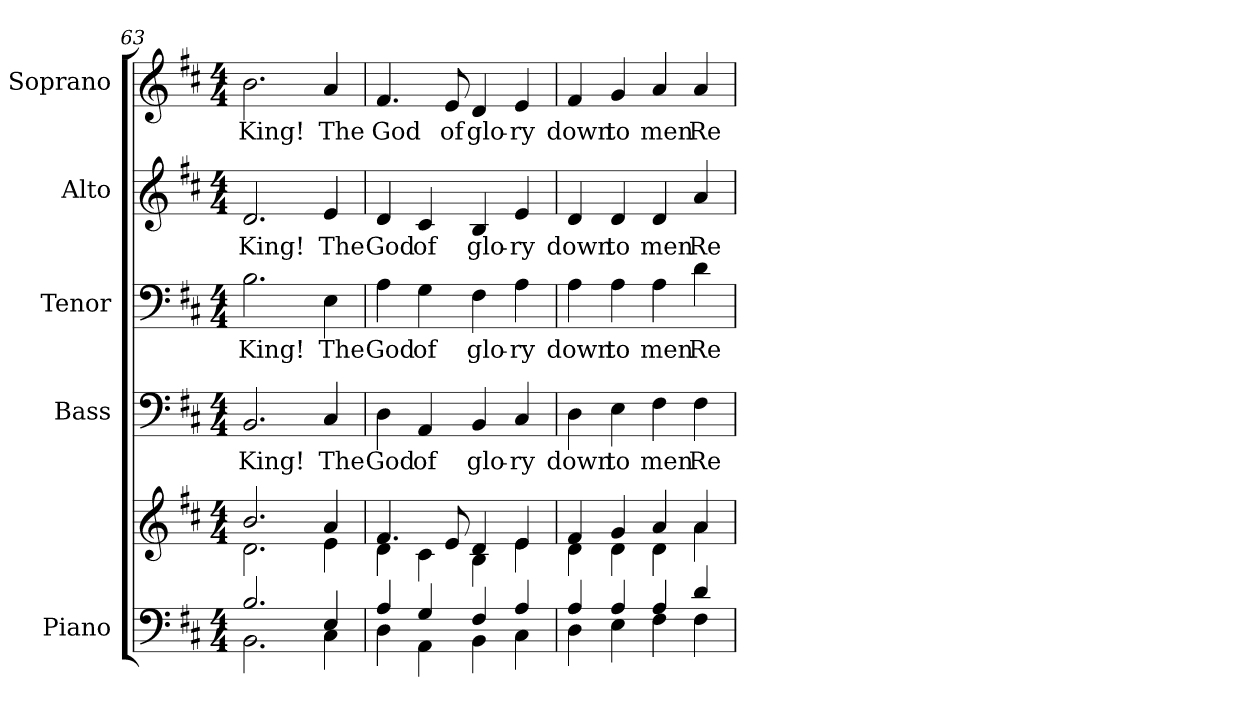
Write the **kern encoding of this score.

**kern	**kern	**kern	**text	**kern	**text	**kern	**text	**kern	**text
*part5	*part5	*part4	*part4	*part3	*part3	*part2	*part2	*part1	*part1
*staff6	*staff5	*staff4	*staff4	*staff3	*staff3	*staff2	*staff2	*staff1	*staff1
*I"Piano	*	*I"Bass	*	*I"Tenor	*	*I"Alto	*	*I"Soprano	*
*I'Pno.	*	*I'B.	*	*I'T.	*	*I'A.	*	*I'S.	*
!!LO:PB:g=z
*clefF4	*clefG2	*clefF4	*	*clefF4	*	*clefG2	*	*clefG2	*
*k[f#c#]	*k[f#c#]	*k[f#c#]	*	*k[f#c#]	*	*k[f#c#]	*	*k[f#c#]	*
*D:	*D:	*D:	*	*D:	*	*D:	*	*D:	*
*M4/4	*M4/4	*M4/4	*	*M4/4	*	*M4/4	*	*M4/4	*
=63	=63	=63	=63	=63	=63	=63	=63	=63	=63
*^	*^	*	*	*	*	*	*	*	*
!	!	!	!	!	!LO:LY:b:color=#000000	!	!	!	!	!	!
!	!	!	!	!	!	!	!LO:LY:b:color=#000000	!	!	!	!
!	!	!	!	!	!	!	!	!	!LO:LY:b:color=#000000	!	!
!	!	!	!	!	!	!	!	!	!	!	!LO:LY:b:color=#000000
2.Bi/	2.BBi\	2.bi/	2.di\	2.BBi/	King!	2.Bi\	King!	2.di/	King!	2.bi\	King!
!	!	!	!	!	!LO:LY:b:color=#000000	!	!	!	!	!	!
!	!	!	!	!	!	!	!LO:LY:b:color=#000000	!	!	!	!
!	!	!	!	!	!	!	!	!	!LO:LY:b:color=#000000	!	!
!	!	!	!	!	!	!	!	!	!	!	!LO:LY:b:color=#000000
4Ei/	4C#i\	4ai/	4ei\	4C#i/	The	4Ei\	The	4ei/	The	4ai/	The
=64	=64	=64	=64	=64	=64	=64	=64	=64	=64	=64	=64
!	!	!	!	!	!LO:LY:b:color=#000000	!	!	!	!	!	!
!	!	!	!	!	!	!	!LO:LY:b:color=#000000	!	!	!	!
!	!	!	!	!	!	!	!	!	!LO:LY:b:color=#000000	!	!
!	!	!	!	!	!	!	!	!	!	!	!LO:LY:b:color=#000000
4Ai/	4Di\	4.f#i/	4di\	4Di\	God	4Ai\	God	4di/	God	4.f#i/	God
!	!	!	!	!	!LO:LY:b:color=#000000	!	!	!	!	!	!
!	!	!	!	!	!	!	!LO:LY:b:color=#000000	!	!	!	!
!	!	!	!	!	!	!	!	!	!LO:LY:b:color=#000000	!	!
4Gi/	4AAi\	.	4c#i\	4AAi/	of	4Gi\	of	4c#i/	of	.	.
!	!	!	!	!	!	!	!	!	!	!	!LO:LY:b:color=#000000
.	.	8ei/	.	.	.	.	.	.	.	8ei/	of
!	!	!	!	!	!LO:LY:b:color=#000000	!	!	!	!	!	!
!	!	!	!	!	!	!	!LO:LY:b:color=#000000	!	!	!	!
!	!	!	!	!	!	!	!	!	!LO:LY:b:color=#000000	!	!
!	!	!	!	!	!	!	!	!	!	!	!LO:LY:b:color=#000000
4F#i/	4BBi\	4di/	4Bi\	4BBi/	glo-	4F#i\	glo-	4Bi/	glo-	4di/	glo-
!	!	!	!	!	!LO:LY:b:color=#000000	!	!	!	!	!	!
!	!	!	!	!	!	!	!LO:LY:b:color=#000000	!	!	!	!
!	!	!	!	!	!	!	!	!	!LO:LY:b:color=#000000	!	!
!	!	!	!	!	!	!	!	!	!	!	!LO:LY:b:color=#000000
4Ai/	4C#i\	4ei/	4ei\	4C#i/	-ry	4Ai\	-ry	4ei/	-ry	4ei/	-ry
!!LO:PB:g=z
=65	=65	=65	=65	=65	=65	=65	=65	=65	=65	=65	=65
!	!	!	!	!	!LO:LY:b:color=#000000	!	!	!	!	!	!
!	!	!	!	!	!	!	!LO:LY:b:color=#000000	!	!	!	!
!	!	!	!	!	!	!	!	!	!LO:LY:b:color=#000000	!	!
!	!	!	!	!	!	!	!	!	!	!	!LO:LY:b:color=#000000
4Ai/	4Di\	4f#i/	4di\	4Di\	down	4Ai\	down	4di/	down	4f#i/	down
!	!	!	!	!	!LO:LY:b:color=#000000	!	!	!	!	!	!
!	!	!	!	!	!	!	!LO:LY:b:color=#000000	!	!	!	!
!	!	!	!	!	!	!	!	!	!LO:LY:b:color=#000000	!	!
!	!	!	!	!	!	!	!	!	!	!	!LO:LY:b:color=#000000
4Ai/	4Ei\	4gi/	4di\	4Ei\	to	4Ai\	to	4di/	to	4gi/	to
!	!	!	!	!	!LO:LY:b:color=#000000	!	!	!	!	!	!
!	!	!	!	!	!	!	!LO:LY:b:color=#000000	!	!	!	!
!	!	!	!	!	!	!	!	!	!LO:LY:b:color=#000000	!	!
!	!	!	!	!	!	!	!	!	!	!	!LO:LY:b:color=#000000
4Ai/	4F#i\	4ai/	4di\	4F#i\	men	4Ai\	men	4di/	men	4ai/	men
!	!	!	!	!	!LO:LY:b:color=#000000	!	!	!	!	!	!
!	!	!	!	!	!	!	!LO:LY:b:color=#000000	!	!	!	!
!	!	!	!	!	!	!	!	!	!LO:LY:b:color=#000000	!	!
!	!	!	!	!	!	!	!	!	!	!	!LO:LY:b:color=#000000
4di/	4F#i\	4ai/	4ai\	4F#i\	Re-	4di\	Re-	4ai/	Re-	4ai/	Re-
*v	*v	*	*	*	*	*	*	*	*	*	*
*	*v	*v	*	*	*	*	*	*	*	*
=	=	=	=	=	=	=	=	=	=
*-	*-	*-	*-	*-	*-	*-	*-	*-	*-
